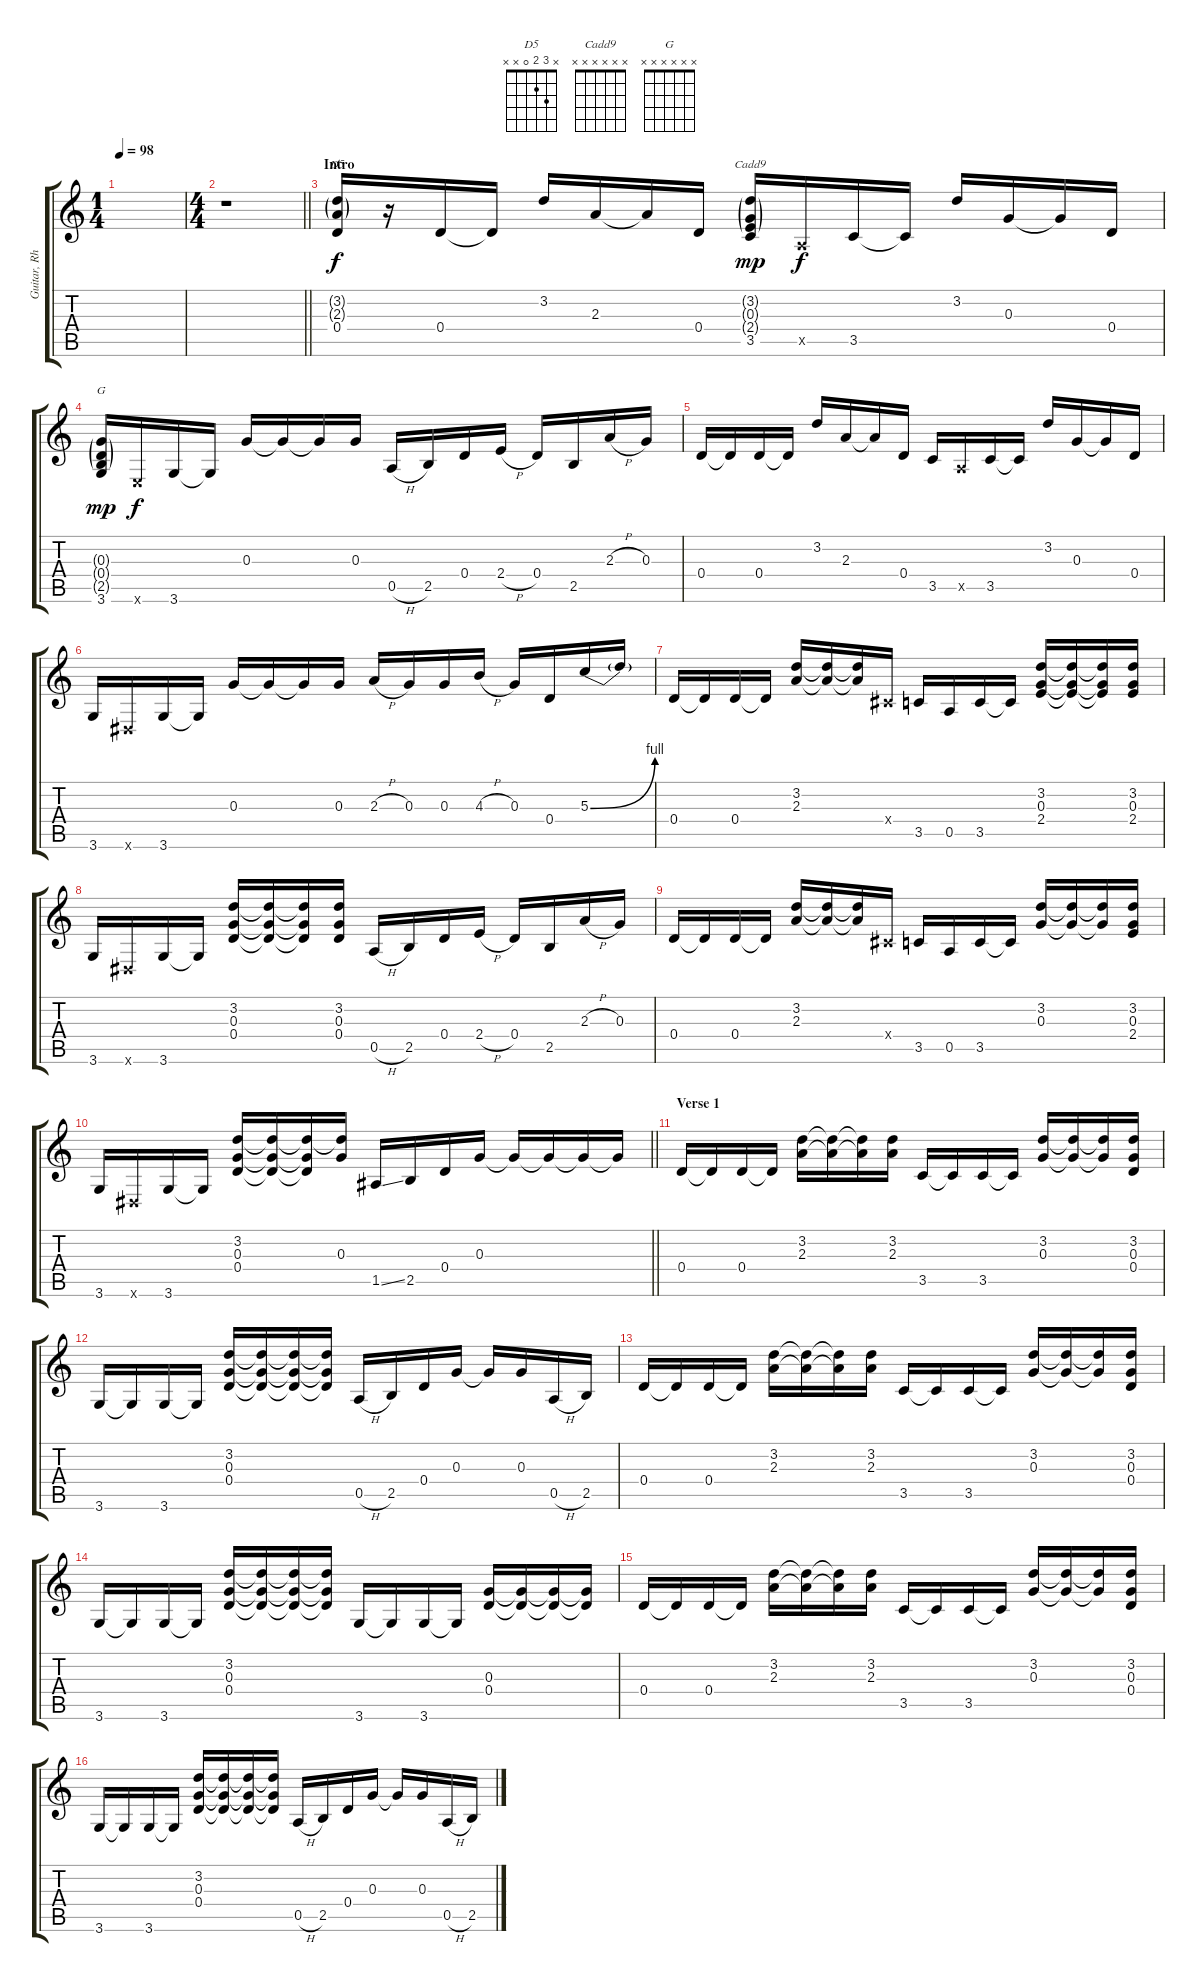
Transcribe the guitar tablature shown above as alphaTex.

\track ("Guitar, Rhythm" "Guitar, Rh") {instrument electricguitarclean}
\staff {score tabs}
\tuning (E4 B3 G3 D3 A2 E2) {hide}
\chord ("D5" x 3 2 0 x x)
\chord ("Cadd9" x x x x x x)
\chord ("G" x x x x x x)
\ts (1 4)
\tempo 98
\clef g2
\ks c
|
\ts (4 4)
\barLineRight lightlight
r.1 |
\section ("" "Intro")
(3.2{g} 2.3{g} 0.4).16{ch "D5"} r.16 0.4.16{dy f} 0.4{t}.16 3.2.16 2.3.16 2.3{t}.16 0.4.16 (3.2{g} 0.3{g} 2.4{g} 3.5).16{ch "Cadd9" dy mp} 0.5{x}.16{dy f} 3.5.16 3.5{t}.16 3.2.16 0.3.16 0.3{t}.16 0.4.16 |
(0.3{g} 0.4{g} 2.5{g} 3.6).16{ch "G" dy mp} 0.6{x}.16{dy f} 3.6.16 3.6{t}.16 0.3.16 0.3{t}.16 0.3{t}.16 0.3.16 0.5{h}.16 2.5.16 0.4.16 2.4{h}.16 0.4.16 2.5.16 2.3{h}.16 0.3.16 |
0.4.16 0.4{t}.16 0.4.16 0.4{t}.16 3.2.16 2.3.16 2.3{t}.16 0.4.16 3.5.16 0.5{x}.16 3.5.16 3.5{t}.16 3.2.16 0.3.16 0.3{t}.16 0.4.16 |
3.6.16 -1.6{x}.16 3.6.16 3.6{t}.16 0.3.16 0.3{t}.16 0.3{t}.16 0.3.16 2.3{h}.16 0.3.16 0.3.16 4.3{h}.16 0.3.16 0.4.16 5.3{be (bend 0 0 60 4)}.16 5.3{t}.16 |
0.4.16 0.4{t}.16 0.4.16 0.4{t}.16 (3.2 2.3).16 (3.2{t} 2.3{t}).16 (3.2{t} 2.3{t}).16 -1.4{x}.16 3.5.16 0.5.16 3.5.16 3.5{t}.16 (3.2 0.3 2.4).16 (3.2{t} 0.3{t} 2.4{t}).16 (3.2{t} 0.3{t} 2.4{t}).16 (3.2 0.3 2.4).16 |
3.6.16 -1.6{x}.16 3.6.16 3.6{t}.16 (3.2 0.3 0.4).16 (3.2{t} 0.3{t} 0.4{t}).16 (3.2{t} 0.3{t} 0.4{t}).16 (3.2 0.3 0.4).16 0.5{h}.16 2.5.16 0.4.16 2.4{h}.16 0.4.16 2.5.16 2.3{h}.16 0.3.16 |
0.4.16 0.4{t}.16 0.4.16 0.4{t}.16 (3.2 2.3).16 (3.2{t} 2.3{t}).16 (3.2{t} 2.3{t}).16 -1.4{x}.16 3.5.16 0.5.16 3.5.16 3.5{t}.16 (3.2 0.3).16 (3.2{t} 0.3{t}).16 (3.2{t} 0.3{t}).16 (3.2 0.3 2.4).16 |
\barLineRight lightlight
3.6.16 -1.6{x}.16 3.6.16 3.6{t}.16 (3.2 0.3 0.4).16 (3.2{t} 0.3{t} 0.4{t}).16 (3.2{t} 0.3{t} 0.4{t}).16 (3.2{t} 0.3).16 1.5{ss}.16 2.5.16 0.4.16 0.3.16 0.3{t}.16 0.3{t}.16 0.3{t}.16 0.3{t}.16 |
\section ("" "Verse 1")
0.4.16 0.4{t}.16 0.4.16 0.4{t}.16 (3.2 2.3).16 (3.2{t} 2.3{t}).16 (3.2{t} 2.3{t}).16 (3.2 2.3).16 3.5.16 3.5{t}.16 3.5.16 3.5{t}.16 (3.2 0.3).16 (3.2{t} 0.3{t}).16 (3.2{t} 0.3{t}).16 (3.2 0.3 0.4).16 |
3.6.16 3.6{t}.16 3.6.16 3.6{t}.16 (3.2 0.3 0.4).16 (3.2{t} 0.3{t} 0.4{t}).16 (3.2{t} 0.3{t} 0.4{t}).16 (3.2{t} 0.3{t} 0.4{t}).16 0.5{h}.16 2.5.16 0.4.16 0.3.16 0.3{t}.16 0.3.16 0.5{h}.16 2.5.16 |
0.4.16 0.4{t}.16 0.4.16 0.4{t}.16 (3.2 2.3).16 (3.2{t} 2.3{t}).16 (3.2{t} 2.3{t}).16 (3.2 2.3).16 3.5.16 3.5{t}.16 3.5.16 3.5{t}.16 (3.2 0.3).16 (3.2{t} 0.3{t}).16 (3.2{t} 0.3{t}).16 (3.2 0.3 0.4).16 |
3.6.16 3.6{t}.16 3.6.16 3.6{t}.16 (3.2 0.3 0.4).16 (3.2{t} 0.3{t} 0.4{t}).16 (3.2{t} 0.3{t} 0.4{t}).16 (3.2{t} 0.3{t} 0.4{t}).16 3.6.16 3.6{t}.16 3.6.16 3.6{t}.16 (0.3 0.4).16 (0.3{t} 0.4{t}).16 (0.3{t} 0.4{t}).16 (0.3{t} 0.4{t}).16 |
0.4.16 0.4{t}.16 0.4.16 0.4{t}.16 (3.2 2.3).16 (3.2{t} 2.3{t}).16 (3.2{t} 2.3{t}).16 (3.2 2.3).16 3.5.16 3.5{t}.16 3.5.16 3.5{t}.16 (3.2 0.3).16 (3.2{t} 0.3{t}).16 (3.2{t} 0.3{t}).16 (3.2 0.3 0.4).16 |
3.6.16 3.6{t}.16 3.6.16 3.6{t}.16 (3.2 0.3 0.4).16 (3.2{t} 0.3{t} 0.4{t}).16 (3.2{t} 0.3{t} 0.4{t}).16 (3.2{t} 0.3{t} 0.4{t}).16 0.5{h}.16 2.5.16 0.4.16 0.3.16 0.3{t}.16 0.3.16 0.5{h}.16 2.5.16
